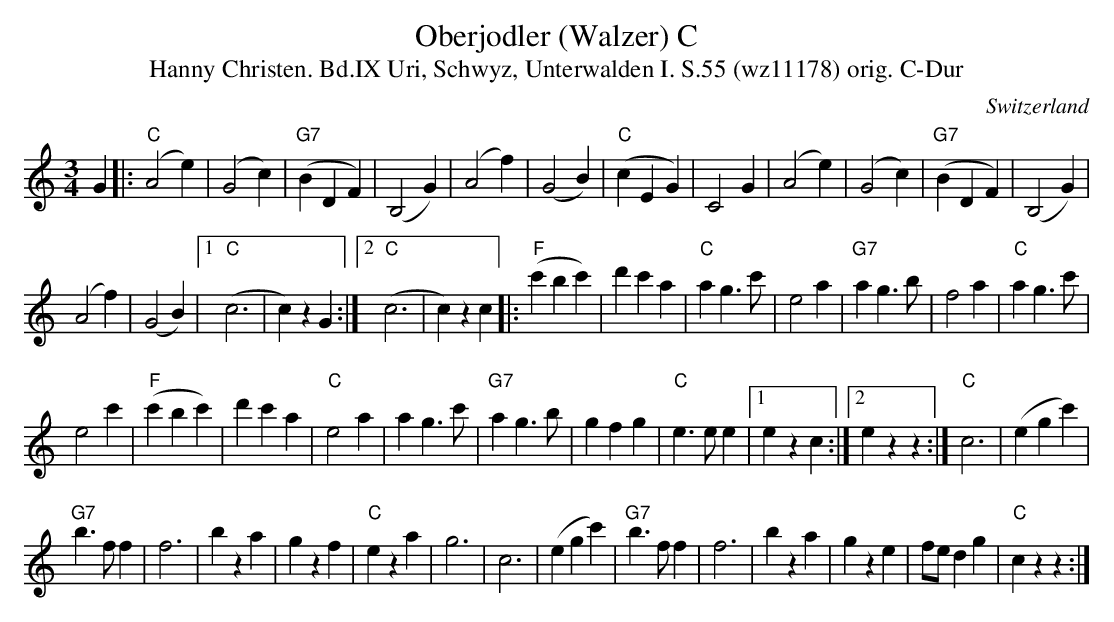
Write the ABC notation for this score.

X:1
T: Oberjodler (Walzer) C
T:Hanny Christen. Bd.IX Uri, Schwyz, Unterwalden I. S.55 (wz11178) orig. C-Dur
M:3/4
L:1/4
O:Switzerland
K:C major
G |: ("C"A2e) | (G2c) | ("G7"BDF) | (B,2G) | (A2f) | (G2B) | ("C"cEG) | C2G | (A2e) | (G2c) | ("G7"BDF) | (B,2G) |
(A2f) | (G2B) |1 ("C"c3 | c)zG :|2 ("C"c3 | c) zc |: ("F"c'bc') | d'c'a | "C"ag>c' | e2a | "G7"ag>b | f2a | "C"ag>c' |
e2c' | ("F"c'bc') | d'c'a | "C"e2a | ag>c' | "G7"ag>b | gfg | "C"e>ee |1 ezc :|2 ezz :| "C"c3 | (egc') |
"G7"b>ff | f3 | bza | gzf | "C"eza | g3 | c3 | (egc') | "G7"b>ff | f3 | bza | gze | f/e/ dg | "C"czz :|
